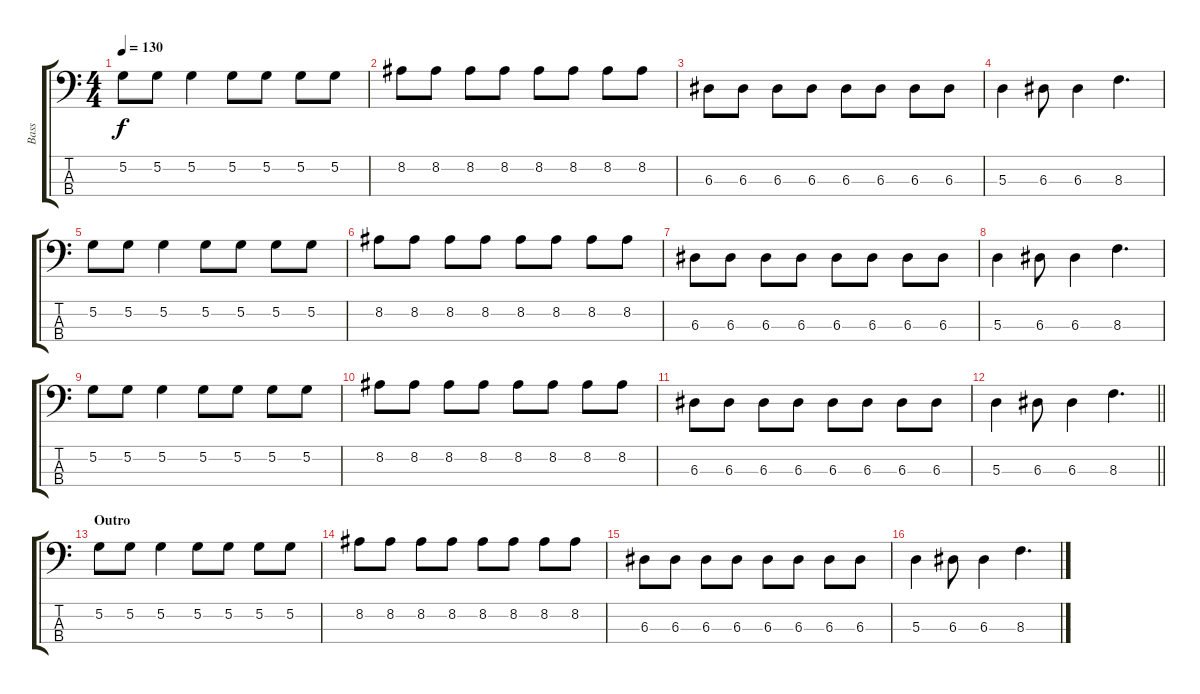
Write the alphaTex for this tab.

\track ("Bass" "Bass") {instrument electricbassfinger}
\staff {score tabs}
\tuning (G2 D2 A1 E1) {hide}
\ts (4 4)
\tempo 130
\clef f4
\ks c
5.2.8{dy f} 5.2.8 5.2.4 5.2.8 5.2.8 5.2.8 5.2.8 |
8.2.8 8.2.8 8.2.8 8.2.8 8.2.8 8.2.8 8.2.8 8.2.8 |
6.3.8 6.3.8 6.3.8 6.3.8 6.3.8 6.3.8 6.3.8 6.3.8 |
5.3.4 6.3.8 6.3.4 8.3.4{d} |
5.2.8 5.2.8 5.2.4 5.2.8 5.2.8 5.2.8 5.2.8 |
8.2.8 8.2.8 8.2.8 8.2.8 8.2.8 8.2.8 8.2.8 8.2.8 |
6.3.8 6.3.8 6.3.8 6.3.8 6.3.8 6.3.8 6.3.8 6.3.8 |
5.3.4 6.3.8 6.3.4 8.3.4{d} |
5.2.8 5.2.8 5.2.4 5.2.8 5.2.8 5.2.8 5.2.8 |
8.2.8 8.2.8 8.2.8 8.2.8 8.2.8 8.2.8 8.2.8 8.2.8 |
6.3.8 6.3.8 6.3.8 6.3.8 6.3.8 6.3.8 6.3.8 6.3.8 |
\barLineRight lightlight
5.3.4 6.3.8 6.3.4 8.3.4{d} |
\section ("" "Outro")
5.2.8 5.2.8 5.2.4 5.2.8 5.2.8 5.2.8 5.2.8 |
8.2.8 8.2.8 8.2.8 8.2.8 8.2.8 8.2.8 8.2.8 8.2.8 |
6.3.8 6.3.8 6.3.8 6.3.8 6.3.8 6.3.8 6.3.8 6.3.8 |
5.3.4 6.3.8 6.3.4 8.3.4{d}
